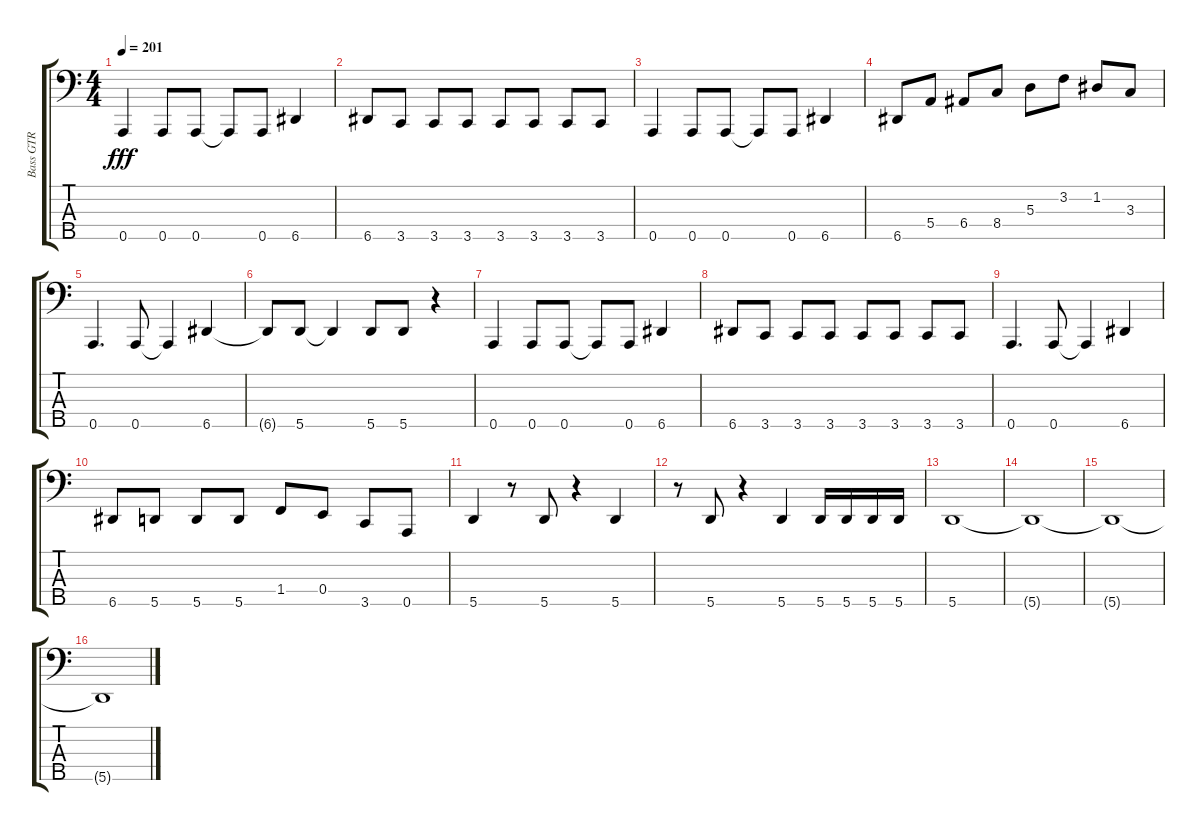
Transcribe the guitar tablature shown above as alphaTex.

\track ("Bass GTR" "Bass GTR") {instrument electricbassfinger}
\staff {score tabs}
\tuning (G2 D2 A1 E1 A0) {hide}
\ts (4 4)
\tempo 201
\clef f4
\ks aminor
0.5.4{dy fff} 0.5.8 0.5.8 0.5{t}.8 0.5.8 6.5.4 |
6.5.8 3.5.8 3.5.8 3.5.8 3.5.8 3.5.8 3.5.8 3.5.8 |
0.5.4 0.5.8 0.5.8 0.5{t}.8 0.5.8 6.5.4 |
6.5.8 5.4.8 6.4.8 8.4.8 5.3.8 3.2.8 1.2.8 3.3.8 |
0.5.4{d} 0.5.8 0.5{t}.4 6.5.4 |
6.5{t}.8 5.5.8 5.5{t}.4 5.5.8 5.5.8 r.4 |
0.5.4 0.5.8 0.5.8 0.5{t}.8 0.5.8 6.5.4 |
6.5.8 3.5.8 3.5.8 3.5.8 3.5.8 3.5.8 3.5.8 3.5.8 |
0.5.4{d} 0.5.8 0.5{t}.4 6.5.4 |
6.5.8 5.5.8 5.5.8 5.5.8 1.4.8 0.4.8 3.5.8 0.5.8 |
5.5.4 r.8 5.5.8 r.4 5.5.4 |
r.8 5.5.8 r.4 5.5.4 5.5.16 5.5.16 5.5.16 5.5.16 |
5.5.1 |
5.5{t}.1 |
5.5{t}.1 |
5.5{t}.1
